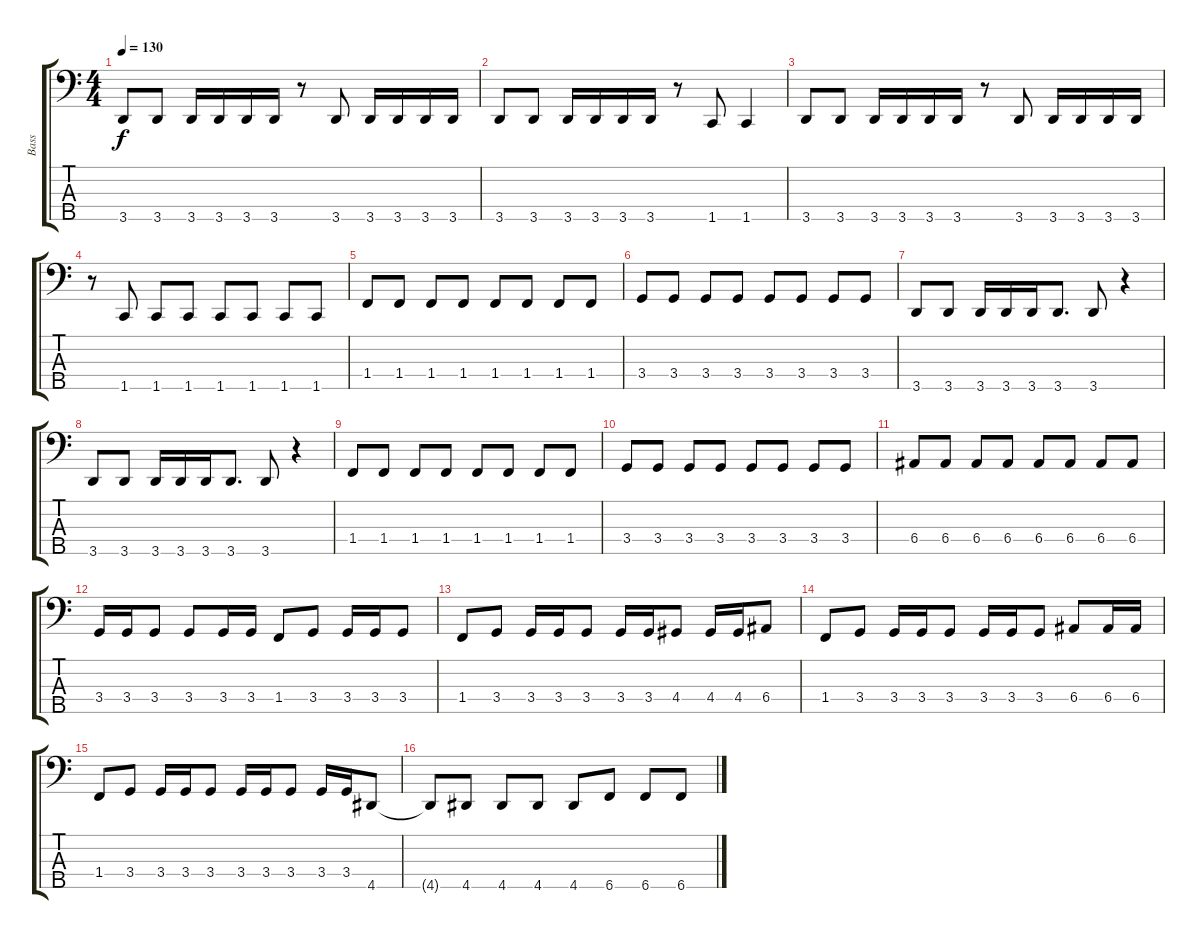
\track ("Bass" "Bass") {instrument electricbassfinger}
\staff {score tabs}
\tuning (G2 D2 A1 E1 B0) {hide}
\ts (4 4)
\tempo 130
\clef f4
\ks c
3.5.8{dy f} 3.5.8 3.5.16 3.5.16 3.5.16 3.5.16 r.8 3.5.8 3.5.16 3.5.16 3.5.16 3.5.16 |
3.5.8 3.5.8 3.5.16 3.5.16 3.5.16 3.5.16 r.8 1.5.8 1.5.4 |
3.5.8 3.5.8 3.5.16 3.5.16 3.5.16 3.5.16 r.8 3.5.8 3.5.16 3.5.16 3.5.16 3.5.16 |
r.8 1.5.8 1.5.8 1.5.8 1.5.8 1.5.8 1.5.8 1.5.8 |
1.4.8 1.4.8 1.4.8 1.4.8 1.4.8 1.4.8 1.4.8 1.4.8 |
3.4.8 3.4.8 3.4.8 3.4.8 3.4.8 3.4.8 3.4.8 3.4.8 |
3.5.8 3.5.8 3.5.16 3.5.16 3.5.16 3.5.8{d} 3.5.8 r.4 |
3.5.8 3.5.8 3.5.16 3.5.16 3.5.16 3.5.8{d} 3.5.8 r.4 |
1.4.8 1.4.8 1.4.8 1.4.8 1.4.8 1.4.8 1.4.8 1.4.8 |
3.4.8 3.4.8 3.4.8 3.4.8 3.4.8 3.4.8 3.4.8 3.4.8 |
6.4.8 6.4.8 6.4.8 6.4.8 6.4.8 6.4.8 6.4.8 6.4.8 |
3.4.16 3.4.16 3.4.8 3.4.8 3.4.16 3.4.16 1.4.8 3.4.8 3.4.16 3.4.16 3.4.8 |
1.4.8 3.4.8 3.4.16 3.4.16 3.4.8 3.4.16 3.4.16 4.4.8 4.4.16 4.4.16 6.4.8 |
1.4.8 3.4.8 3.4.16 3.4.16 3.4.8 3.4.16 3.4.16 3.4.8 6.4.8 6.4.16 6.4.16 |
1.4.8 3.4.8 3.4.16 3.4.16 3.4.8 3.4.16 3.4.16 3.4.8 3.4.16 3.4.16 4.5.8 |
4.5{t}.8 4.5.8 4.5.8 4.5.8 4.5.8 6.5.8 6.5.8 6.5.8
